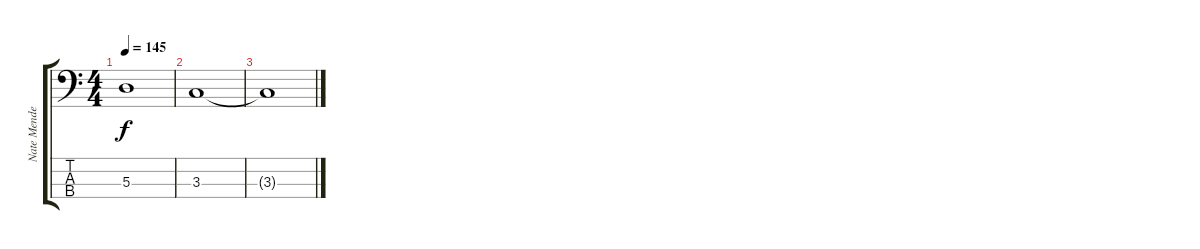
\track ("Nate Mendel" "Nate Mende") {instrument electricbassfinger}
\staff {score tabs}
\tuning (G2 D2 A1 E1) {hide}
\ts (4 4)
\tempo 145
\clef f4
\ks c
5.3.1{dy f} |
3.3.1{volume 9} |
3.3{t}.1
